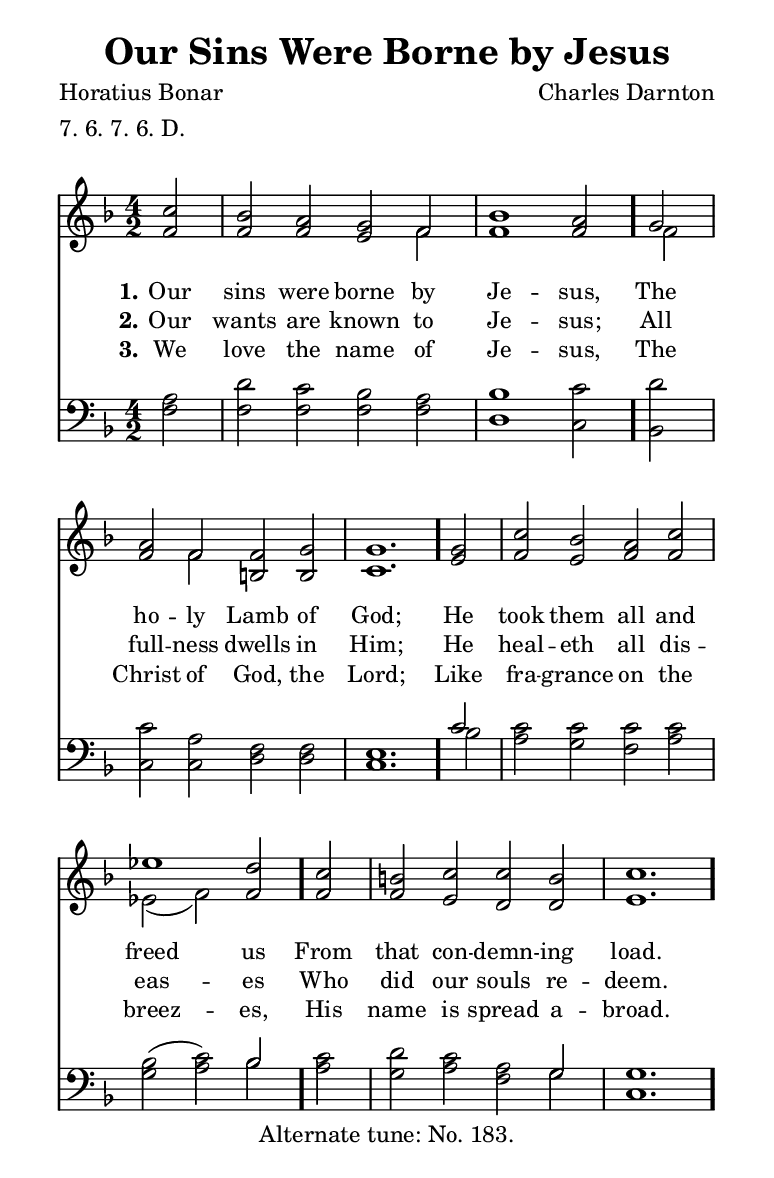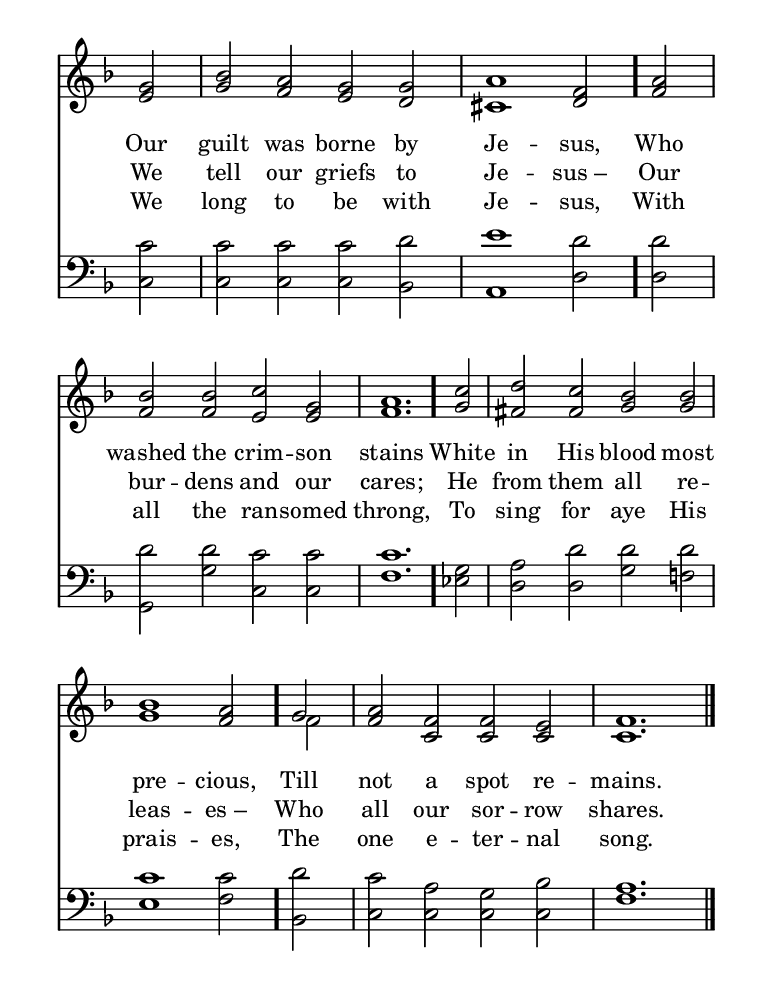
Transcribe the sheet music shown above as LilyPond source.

\include "common/global.ily"
\paper {
  \include "common/paper.ily"
  oddFooterMarkup = \markup { \fill-line { \on-the-fly \first-page "Alternate tune: No. 183." } }
}

\header{
  hymnnumber = "189"
  title = "Our Sins Were Borne by Jesus"
  tunename = "Bridlington" % not found at hymnary.org
  meter = "7. 6. 7. 6. D."
  poet = "Horatius Bonar" % see https://hymnary.org/text/our_sins_were_borne_by_jesus
  composer = "Charles Darnton" % tune not found at hymnary.org ; inferred
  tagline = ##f
}

global = {
  \include "common/overrides.ily"
  \override Staff.TimeSignature.style = #'numbered
  \time 4/2
  \override Score.MetronomeMark.transparent = ##t % hide all fermata changes too
  \tempo 2=90
  \key f \major
  \partial 2
  \autoBeamOff
}

notesSoprano = {
\global
\relative c'' {

  c2 | bes a g f | bes1 a2
  g2 | a f f g | g1. \eogbreak
  g2 | c bes a c | ees1 d2
  c2 | b c c b | c1. \eogbreak
  g2 | bes a g g | a1 f2
  a2 | bes bes c g | a1. \eogbreak
  c2 | d c bes bes | bes1 a2
  g2 | a f f e | f1.

  \bar "|."

}
}

notesAlto = {
\global
\relative e' {

  f2 | f f e f | f1 f2
  f2 | f f b, b | c1.
  e2 | f e f f | ees( f) f
  f2 | f e d d | e1.
  e2 | g f e d | cis1 d2
  f2 | f f e e | f1.
  g2 | fis fis g g | g1 f2
  f2 | f c c c | c1.

}
}

notesTenor = {
\global
\relative a {

  a2 | d c bes a | bes1 c2
  d2 | c a f f | e1.
  c'2 | c c c c | bes( c) bes
  c2 | d c a g | g1.
  c2 | c c c d | e1 d2
  d2 | d d c c | c1.
  g2 | a d d d | c1 c2
  d2 | c a g bes | a1.

}
}

notesBass = {
\global
\relative f {

  f2 f f f f | d1 c2
  bes2 | c c d d | c1.
  bes'2 | a g f a | g( a) bes
  a2 | g a f g | c,1.
  c2 | c c c bes | a1 d2
  d2 | g, g' c, c | f1.
  ees2 | d d g f! | e1 f2 % why `!` ?
  bes,2 | c c c c | f1.

}
}

wordsA = \lyricmode {
\set stanza = "1."

Our sins were borne by Je -- sus, \bar "."
The ho -- ly Lamb of God; \bar "."
He took them all and freed us \bar "."
From that con -- demn -- ing load. \bar "."
Our guilt was borne by Je -- sus, \bar "."
Who washed the crim -- son stains \bar "."
White in His blood most pre -- cious, \bar "."
Till not a spot re -- mains. \bar "."

}

wordsB = \lyricmode {
\set stanza = "2."

Our wants are known to Je -- sus;
All full -- ness dwells in Him;
He heal -- eth all dis -- eas -- es
Who did our souls re -- deem.
We tell our griefs to Je -- sus_–
Our bur -- dens and our cares;
He from them all re -- leas -- es_–
Who all our sor -- row shares.

}

wordsC = \lyricmode {
\set stanza = "3."

We love the name of Je -- sus,
The Christ of God, the Lord;
Like fra -- grance on the breez -- es,
His name is spread a -- broad.
We long to be with Je -- sus,
With all the ran -- somed throng,
To sing for aye His prais -- es,
The one e -- ter -- nal song.

}

\score {
  \context ChoirStaff <<
    \context Staff = upper <<
      \set Staff.autoBeaming = ##f
      \set ChoirStaff.systemStartDelimiter = #'SystemStartBar
      \set ChoirStaff.printPartCombineTexts = ##f
      \partcombine #'(2 . 11) \notesSoprano \notesAlto
      \context NullVoice = sopranos { \voiceOne << \notesSoprano >> }
      \context Lyrics = one   \lyricsto sopranos \wordsA
      \context Lyrics = two   \lyricsto sopranos \wordsB
      \context Lyrics = three \lyricsto sopranos \wordsC
    >>
    \context Staff = men <<
      \set Staff.autoBeaming = ##f
      \clef bass
      \set ChoirStaff.printPartCombineTexts = ##f
      \partcombine #'(2 . 11) \notesTenor \notesBass
    >>
  >>
  \layout {
    \include "common/layout.ily"
  }
  #(cond ((ly:get-option 'eog-midi-permitted) #{ \midi{
    \include "common/midi.ily"
  } #}))
}

\version "2.19.49"  % necessary for upgrading to future LilyPond versions.

% vi:set et ts=2 sw=2 ai nocindent syntax=lilypond:
